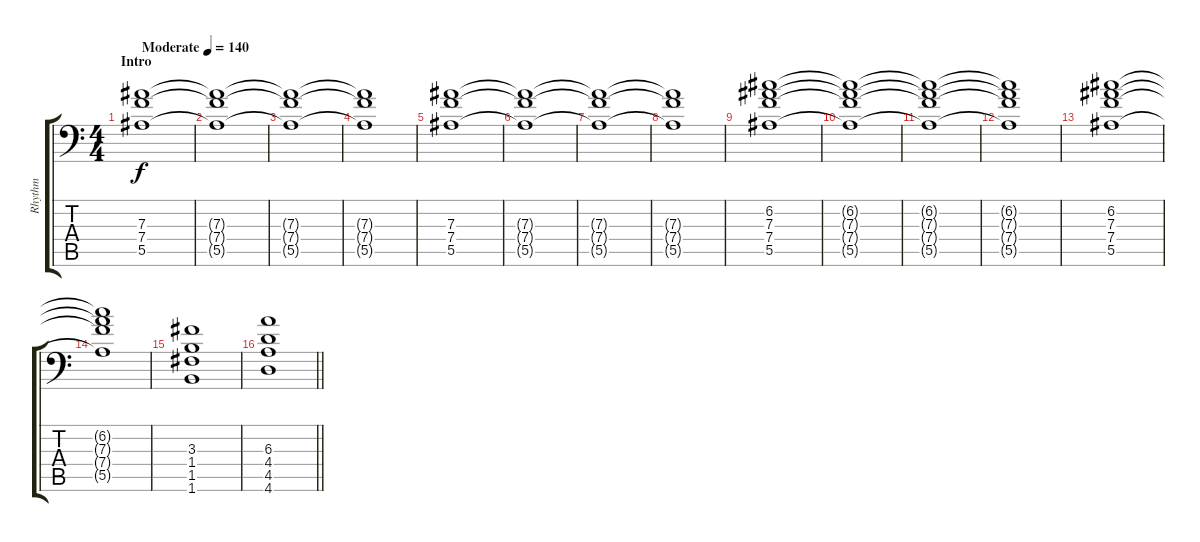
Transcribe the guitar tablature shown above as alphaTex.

\track ("Rhythm" "Rhythm") {instrument overdrivenguitar}
\staff {score tabs}
\tuning (C4 G3 Eb3 Bb2 F2 Bb1) {hide}
\ts (4 4)
\section ("" "Intro")
\tempo (140 "Moderate")
\clef f4
\ks c
(7.3 7.4 5.5).1{dy f instrument overdrivenguitar} |
(7.3{t} 7.4{t} 5.5{t}).1 |
(7.3{t} 7.4{t} 5.5{t}).1 |
(7.3{t} 7.4{t} 5.5{t}).1 |
(7.3 7.4 5.5).1 |
(7.3{t} 7.4{t} 5.5{t}).1 |
(7.3{t} 7.4{t} 5.5{t}).1 |
(7.3{t} 7.4{t} 5.5{t}).1 |
(6.2 7.3 7.4 5.5).1 |
(6.2{t} 7.3{t} 7.4{t} 5.5{t}).1 |
(6.2{t} 7.3{t} 7.4{t} 5.5{t}).1 |
(6.2{t} 7.3{t} 7.4{t} 5.5{t}).1 |
(6.2 7.3 7.4 5.5).1 |
(6.2{t} 7.3{t} 7.4{t} 5.5{t}).1 |
(3.3 1.4 1.5 1.6).1 |
\barLineRight lightlight
(6.3 4.4 4.5 4.6).1
